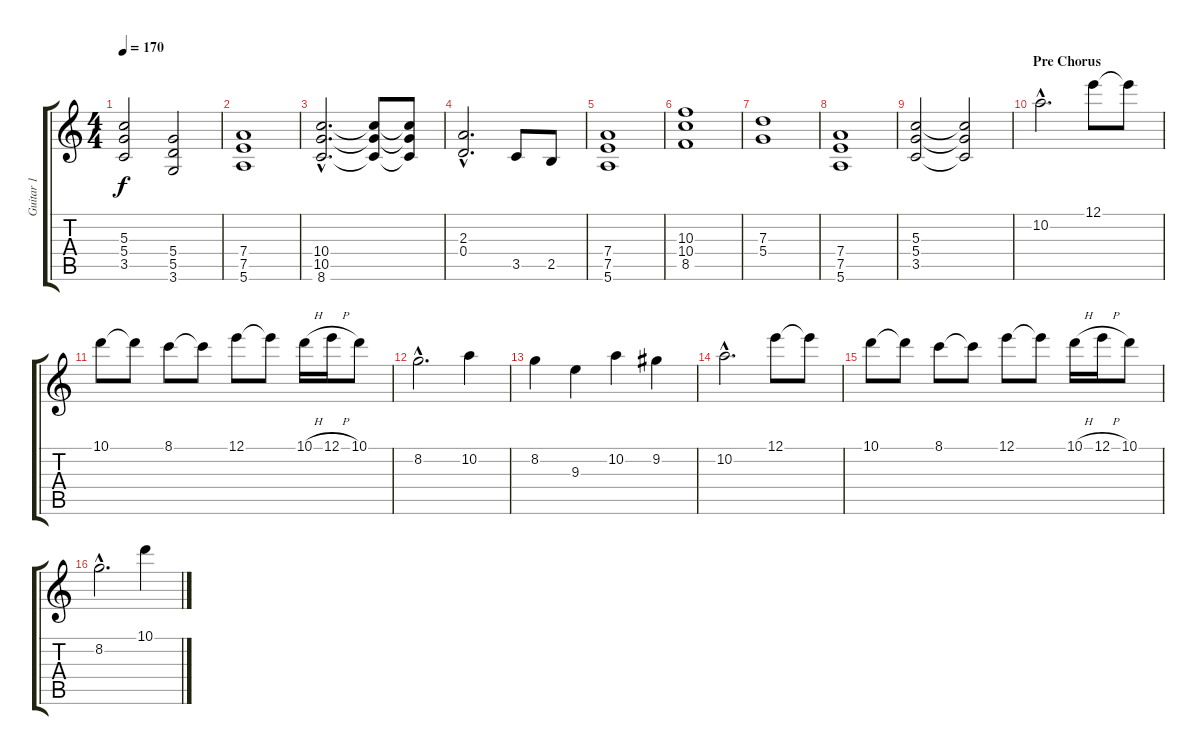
\track ("Guitar 1" "Guitar 1") {instrument distortionguitar}
\staff {score tabs}
\tuning (E4 B3 G3 D3 A2 E2) {hide}
\ts (4 4)
\tempo 170
\clef g2
\ks c
(5.3 5.4 3.5).2{dy f} (5.4 5.5 3.6).2 |
(7.4 7.5 5.6).1{instrument distortionguitar} |
(10.4{hac} 10.5{hac} 8.6{hac}).2{d} (10.4{t} 10.5{t} 8.6{t}).8 (10.4{t} 10.5{t} 8.6{t}).8 |
(2.3{hac} 0.4{hac}).2{d} 3.5.8 2.5.8 |
(7.4 7.5 5.6).1 |
(10.3 10.4 8.5).1 |
(7.3 5.4).1 |
(7.4 7.5 5.6).1 |
(5.3 5.4 3.5).2 (5.3{t} 5.4{t} 3.5{t}).2 |
\section ("" "Pre Chorus")
10.2{hac}.2{d} 12.1.8 12.1{t}.8 |
10.1.8 10.1{t}.8 8.1.8 8.1{t}.8 12.1.8 12.1{t}.8 10.1{h}.16 12.1{h}.16 10.1.8 |
8.2{hac}.2{d} 10.2.4 |
8.2.4 9.3.4 10.2.4 9.2.4 |
10.2{hac}.2{d} 12.1.8 12.1{t}.8 |
10.1.8 10.1{t}.8 8.1.8 8.1{t}.8 12.1.8 12.1{t}.8 10.1{h}.16 12.1{h}.16 10.1.8 |
8.2{hac}.2{d} 10.1.4
